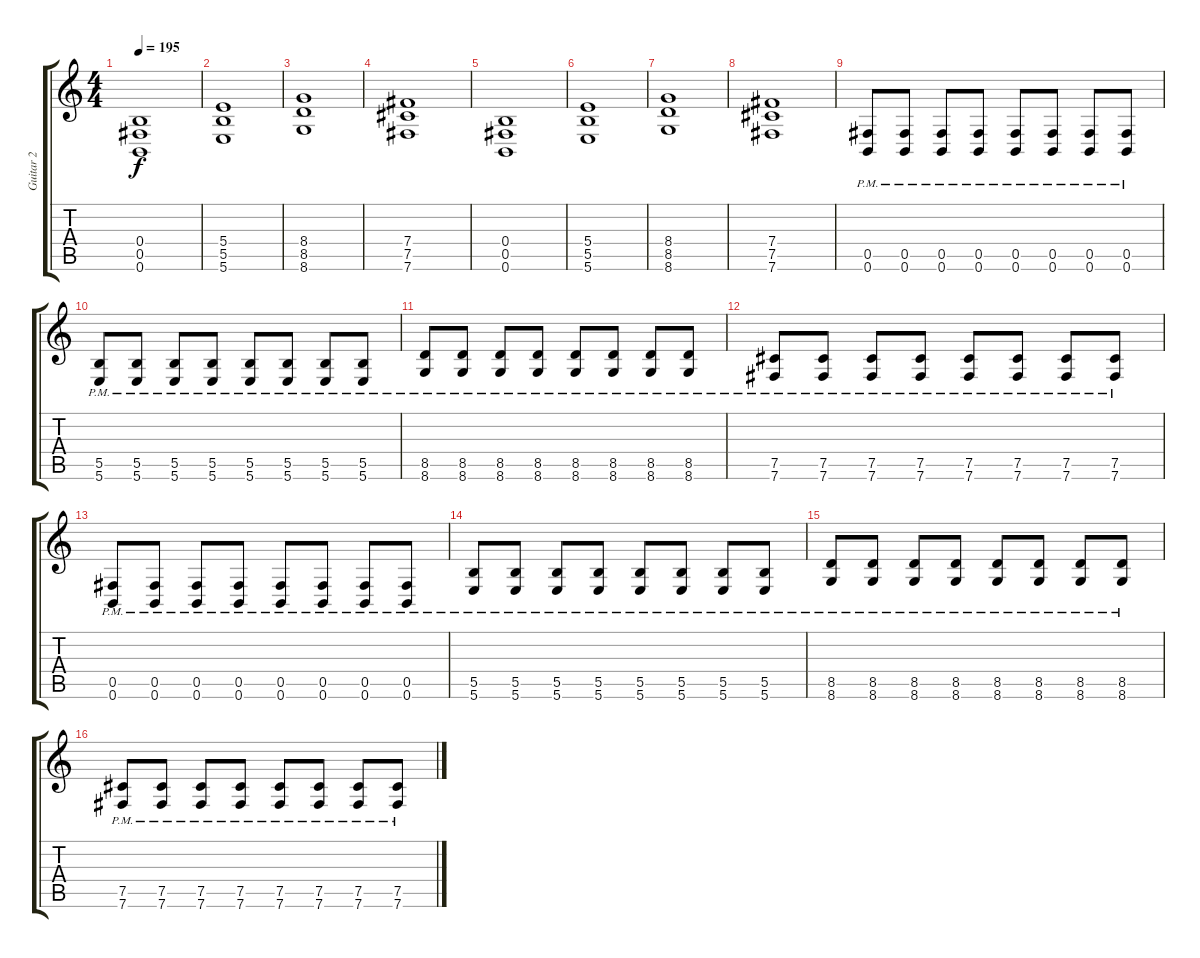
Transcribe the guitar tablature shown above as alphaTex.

\track ("Guitar 2" "Guitar 2") {instrument distortionguitar}
\staff {score tabs}
\tuning (Db4 Ab3 E3 B2 Gb2 B1) {hide}
\ts (4 4)
\tempo 195
\clef g2
\ks c
(0.4 0.5 0.6).1{dy f} |
(5.4 5.5 5.6).1 |
(8.4 8.5 8.6).1 |
(7.4 7.5 7.6).1 |
(0.4 0.5 0.6).1 |
(5.4 5.5 5.6).1 |
(8.4 8.5 8.6).1 |
(7.4 7.5 7.6).1 |
(0.5{pm} 0.6{pm}).8 (0.5{pm} 0.6{pm}).8 (0.5{pm} 0.6{pm}).8 (0.5{pm} 0.6{pm}).8 (0.5{pm} 0.6{pm}).8 (0.5{pm} 0.6{pm}).8 (0.5{pm} 0.6{pm}).8 (0.5{pm} 0.6{pm}).8 |
(5.5{pm} 5.6{pm}).8 (5.5{pm} 5.6{pm}).8 (5.5{pm} 5.6{pm}).8 (5.5{pm} 5.6{pm}).8 (5.5{pm} 5.6{pm}).8 (5.5{pm} 5.6{pm}).8 (5.5{pm} 5.6{pm}).8 (5.5{pm} 5.6{pm}).8 |
(8.5{pm} 8.6{pm}).8 (8.5{pm} 8.6{pm}).8 (8.5{pm} 8.6{pm}).8 (8.5{pm} 8.6{pm}).8 (8.5{pm} 8.6{pm}).8 (8.5{pm} 8.6{pm}).8 (8.5{pm} 8.6{pm}).8 (8.5{pm} 8.6{pm}).8 |
(7.5{pm} 7.6{pm}).8 (7.5{pm} 7.6{pm}).8 (7.5{pm} 7.6{pm}).8 (7.5{pm} 7.6{pm}).8 (7.5{pm} 7.6{pm}).8 (7.5{pm} 7.6{pm}).8 (7.5{pm} 7.6{pm}).8 (7.5{pm} 7.6{pm}).8 |
(0.5{pm} 0.6{pm}).8 (0.5{pm} 0.6{pm}).8 (0.5{pm} 0.6{pm}).8 (0.5{pm} 0.6{pm}).8 (0.5{pm} 0.6{pm}).8 (0.5{pm} 0.6{pm}).8 (0.5{pm} 0.6{pm}).8 (0.5{pm} 0.6{pm}).8 |
(5.5{pm} 5.6{pm}).8 (5.5{pm} 5.6{pm}).8 (5.5{pm} 5.6{pm}).8 (5.5{pm} 5.6{pm}).8 (5.5{pm} 5.6{pm}).8 (5.5{pm} 5.6{pm}).8 (5.5{pm} 5.6{pm}).8 (5.5{pm} 5.6{pm}).8 |
(8.5{pm} 8.6{pm}).8 (8.5{pm} 8.6{pm}).8 (8.5{pm} 8.6{pm}).8 (8.5{pm} 8.6{pm}).8 (8.5{pm} 8.6{pm}).8 (8.5{pm} 8.6{pm}).8 (8.5{pm} 8.6{pm}).8 (8.5{pm} 8.6{pm}).8 |
(7.5{pm} 7.6{pm}).8 (7.5{pm} 7.6{pm}).8 (7.5{pm} 7.6{pm}).8 (7.5{pm} 7.6{pm}).8 (7.5{pm} 7.6{pm}).8 (7.5{pm} 7.6{pm}).8 (7.5{pm} 7.6{pm}).8 (7.5{pm} 7.6{pm}).8
